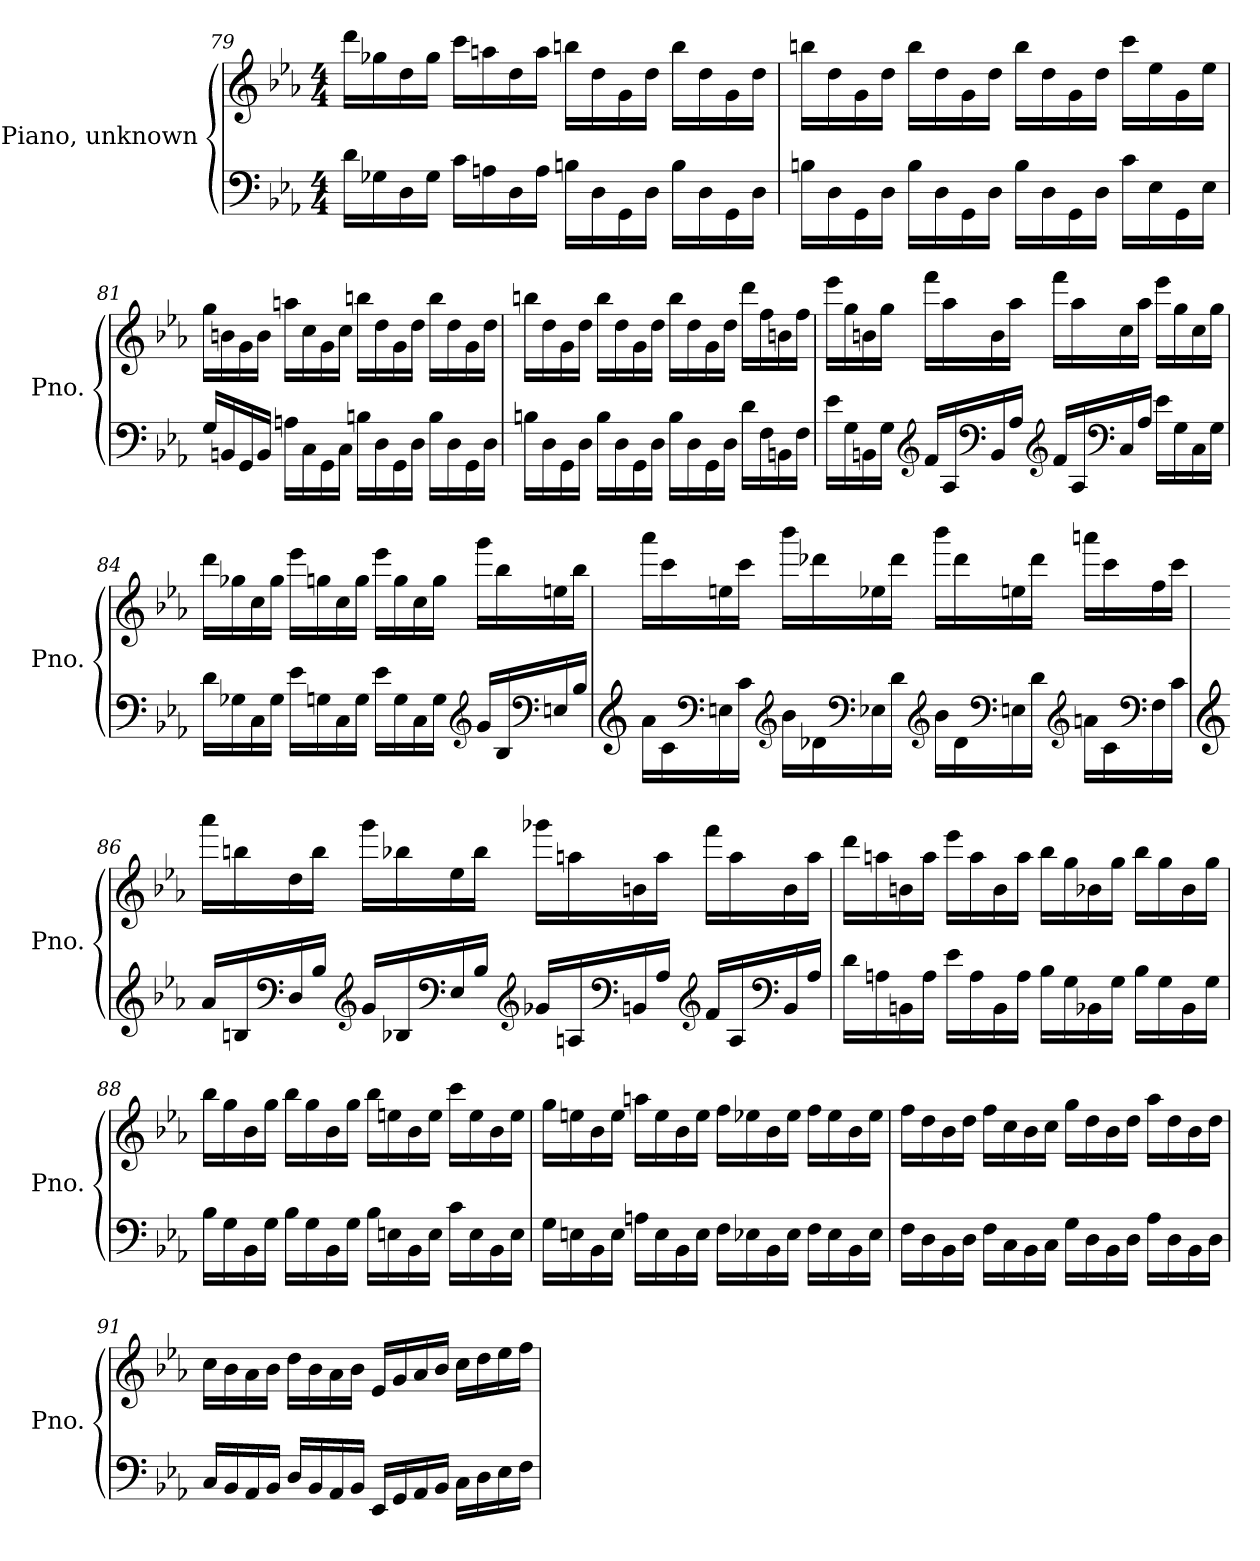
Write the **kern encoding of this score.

**kern	**kern
*part1	*part1
*staff2	*staff1
*I"Piano, unknown	*
*I'Pno.	*
*clefF4	*clefG2
*k[b-e-a-]	*k[b-e-a-]
*M4/4	*M4/4
=79	=79
16d\LL	16ddd\LL
16G-X\	16gg-X\
16D\	16dd\
16G-\JJ	16gg-\JJ
16c\LL	16ccc\LL
16An\	16aan\
16D\	16dd\
16A\JJ	16aa\JJ
16Bn\LL	16bbn\LL
16D\	16dd\
16GG\	16g\
16D\JJ	16dd\JJ
16B\LL	16bb\LL
16D\	16dd\
16GG\	16g\
16D\JJ	16dd\JJ
!!LO:LB:g=z
=80	=80
16Bn\LL	16bbn\LL
16D\	16dd\
16GG\	16g\
16D\JJ	16dd\JJ
16B\LL	16bb\LL
16D\	16dd\
16GG\	16g\
16D\JJ	16dd\JJ
16B\LL	16bb\LL
16D\	16dd\
16GG\	16g\
16D\JJ	16dd\JJ
16c\LL	16ccc\LL
16E-\	16ee-\
16GG\	16g\
16E-\JJ	16ee-\JJ
=81	=81
16G/LL	16gg\LL
16BBn/	16bn\
16GG/	16g\
16BB/JJ	16b\JJ
16An\LL	16aan\LL
16C\	16cc\
16GG\	16g\
16C\JJ	16cc\JJ
16Bn\LL	16bbn\LL
16D\	16dd\
16GG\	16g\
16D\JJ	16dd\JJ
16B\LL	16bb\LL
16D\	16dd\
16GG\	16g\
16D\JJ	16dd\JJ
!!LO:LB:g=z
=82	=82
16Bn\LL	16bbn\LL
16D\	16dd\
16GG\	16g\
16D\JJ	16dd\JJ
16B\LL	16bb\LL
16D\	16dd\
16GG\	16g\
16D\JJ	16dd\JJ
16B\LL	16bb\LL
16D\	16dd\
16GG\	16g\
16D\JJ	16dd\JJ
16d\LL	16ddd\LL
16F\	16ff\
16BBn\	16bn\
16F\JJ	16ff\JJ
=83	=83
16e-\LL	16eee-\LL
16G\	16gg\
16BBn\	16bn\
16G\JJ	16gg\JJ
*clefG2	*
16f/LL	16fff\LL
16A-/	16aa-\
*clefF4	*
16BB/	16b\
16A-/JJ	16aa-\JJ
*clefG2	*
16f/LL	16fff\LL
16A-/	16aa-\
*clefF4	*
16C/	16cc\
16A-/JJ	16aa-\JJ
16e-\LL	16eee-\LL
16G\	16gg\
16C\	16cc\
16G\JJ	16gg\JJ
!!LO:PB:g=z
=84	=84
16d\LL	16ddd\LL
16G-X\	16gg-X\
16C\	16cc\
16G-\JJ	16gg-\JJ
16e-\LL	16eee-\LL
16Gn\	16ggn\
16C\	16cc\
16G\JJ	16gg\JJ
16e-\LL	16eee-\LL
16G\	16gg\
16C\	16cc\
16G\JJ	16gg\JJ
*clefG2	*
16g/LL	16ggg\LL
16B-/	16bb-\
*clefF4	*
16En/	16een\
16B-/JJ	16bb-\JJ
!!LO:LB:g=z
=85	=85
*clefG2	*
16a-\LL	16aaa-\LL
16c\	16ccc\
*clefF4	*
16En\	16een\
16c\JJ	16ccc\JJ
*clefG2	*
16b-\LL	16bbb-\LL
16d-X\	16ddd-X\
*clefF4	*
16E-X\	16ee-X\
16d-\JJ	16ddd-\JJ
*clefG2	*
16b-\LL	16bbb-\LL
16d-\	16ddd-\
*clefF4	*
16En\	16een\
16d-\JJ	16ddd-\JJ
*clefG2	*
16an\LL	16aaan\LL
16c\	16ccc\
*clefF4	*
16F\	16ff\
16c\JJ	16ccc\JJ
!!LO:LB:g=z
=86	=86
*clefG2	*
16a-/LL	16aaa-\LL
16Bn/	16bbn\
*clefF4	*
16D/	16dd\
16B/JJ	16bb\JJ
*clefG2	*
16g/LL	16ggg\LL
16B-X/	16bb-X\
*clefF4	*
16E-/	16ee-\
16B-/JJ	16bb-\JJ
*clefG2	*
16g-X/LL	16ggg-X\LL
16An/	16aan\
*clefF4	*
16BBn/	16bn\
16A/JJ	16aa\JJ
*clefG2	*
16f/LL	16fff\LL
16A/	16aa\
*clefF4	*
16BB/	16b\
16A/JJ	16aa\JJ
!!LO:LB:g=z
=87	=87
16d\LL	16ddd\LL
16An\	16aan\
16BBn\	16bn\
16A\JJ	16aa\JJ
16e-\LL	16eee-\LL
16A\	16aa\
16BB\	16b\
16A\JJ	16aa\JJ
16B-\LL	16bb-\LL
16G\	16gg\
16BB-X\	16b-X\
16G\JJ	16gg\JJ
16B-\LL	16bb-\LL
16G\	16gg\
16BB-\	16b-\
16G\JJ	16gg\JJ
=88	=88
16B-\LL	16bb-\LL
16G\	16gg\
16BB-\	16b-\
16G\JJ	16gg\JJ
16B-\LL	16bb-\LL
16G\	16gg\
16BB-\	16b-\
16G\JJ	16gg\JJ
16B-\LL	16bb-\LL
16En\	16een\
16BB-\	16b-\
16E\JJ	16ee\JJ
16c\LL	16ccc\LL
16E\	16ee\
16BB-\	16b-\
16E\JJ	16ee\JJ
!!LO:LB:g=z
=89	=89
16G\LL	16gg\LL
16En\	16een\
16BB-\	16b-\
16E\JJ	16ee\JJ
16An\LL	16aan\LL
16E\	16ee\
16BB-\	16b-\
16E\JJ	16ee\JJ
16F\LL	16ff\LL
16E-X\	16ee-X\
16BB-\	16b-\
16E-\JJ	16ee-\JJ
16F\LL	16ff\LL
16E-\	16ee-\
16BB-\	16b-\
16E-\JJ	16ee-\JJ
=90	=90
16F\LL	16ff\LL
16D\	16dd\
16BB-\	16b-\
16D\JJ	16dd\JJ
16F\LL	16ff\LL
16C\	16cc\
16BB-\	16b-\
16C\JJ	16cc\JJ
16G\LL	16gg\LL
16D\	16dd\
16BB-\	16b-\
16D\JJ	16dd\JJ
16A-\LL	16aa-\LL
16D\	16dd\
16BB-\	16b-\
16D\JJ	16dd\JJ
!!LO:LB:g=z
=91	=91
16C/LL	16cc\LL
16BB-/	16b-\
16AA-/	16a-\
16BB-/JJ	16b-\JJ
16D/LL	16dd\LL
16BB-/	16b-\
16AA-/	16a-\
16BB-/JJ	16b-\JJ
16EE-/LL	16e-/LL
16GG/	16g/
16AA-/	16a-/
16BB-/JJ	16b-/JJ
16C\LL	16cc\LL
16D\	16dd\
16E-\	16ee-\
16F\JJ	16ff\JJ
=	=
*-	*-
